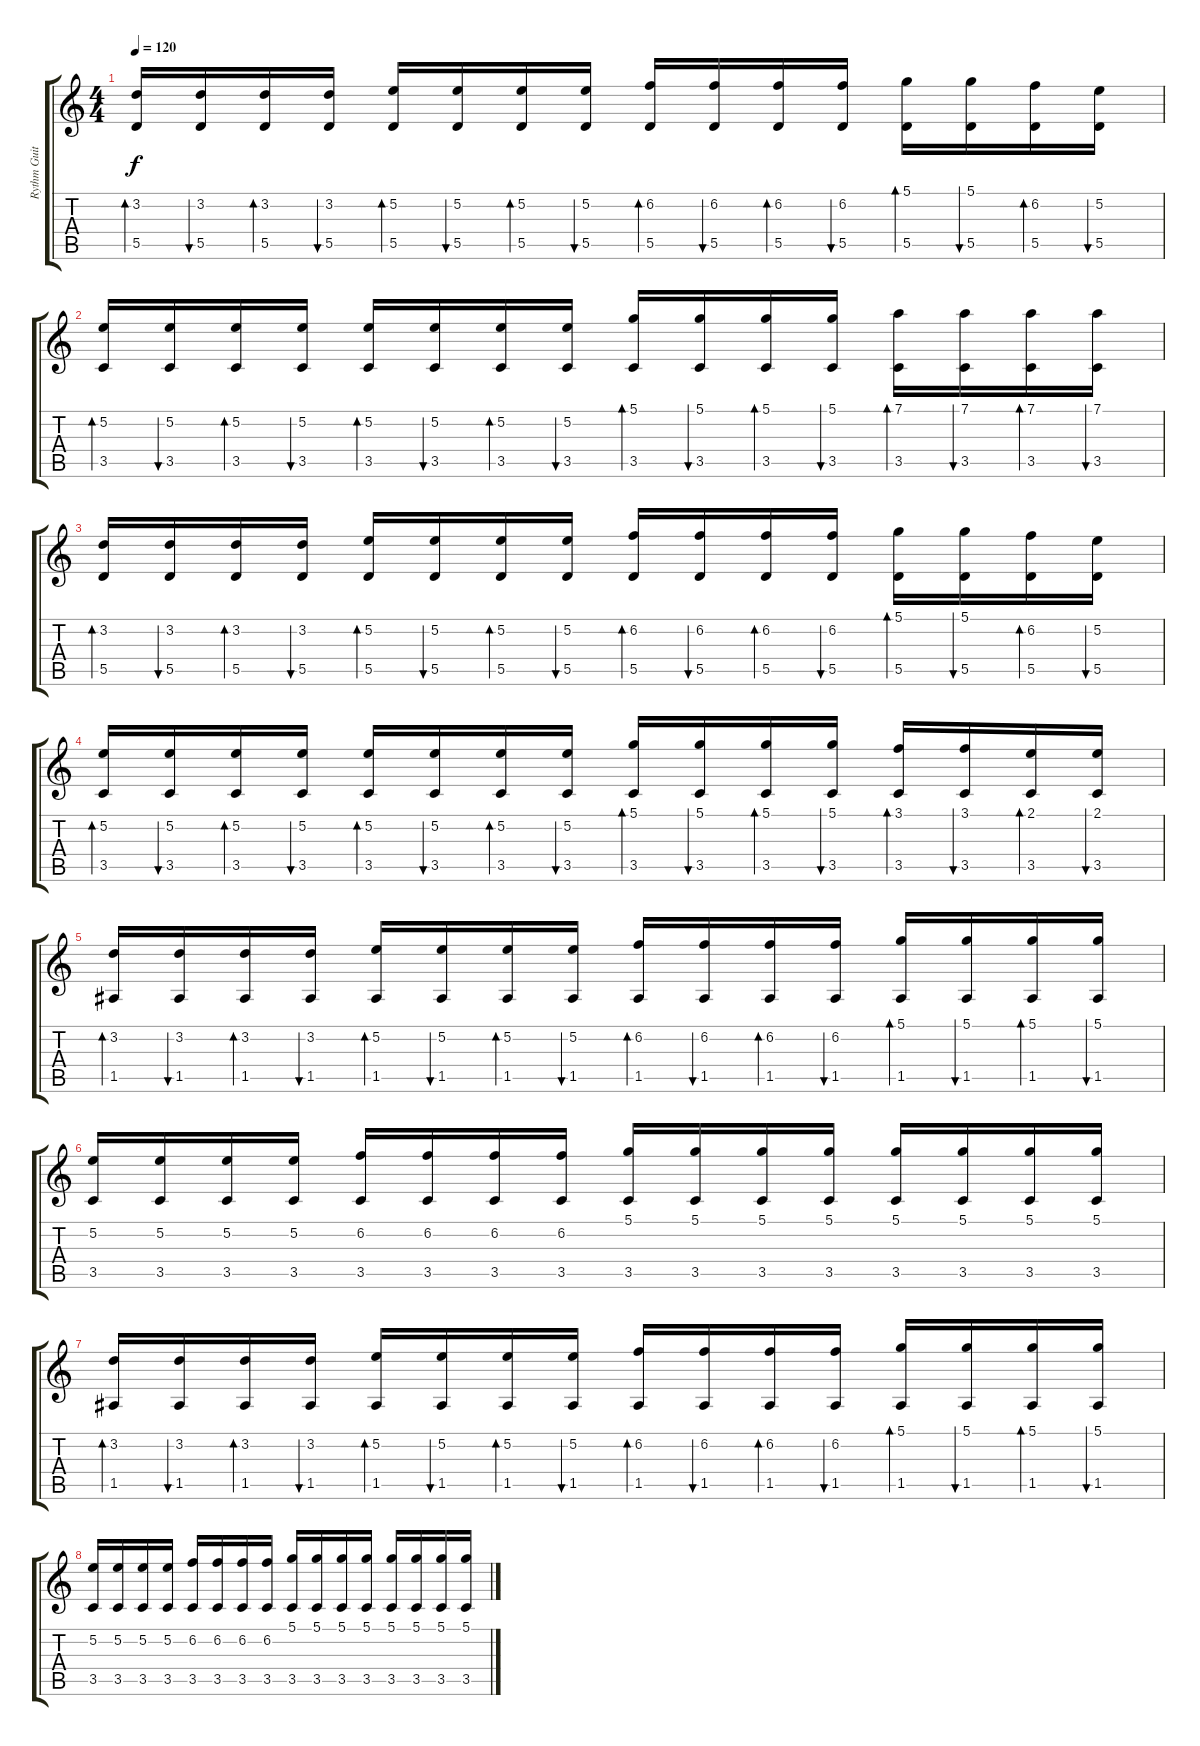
\track ("Rythm Guitar" "Rythm Guit") {instrument overdrivenguitar}
\staff {score tabs}
\tuning (D4 B3 D3 D3 A2 D2) {hide}
\ts (4 4)
\tempo 120
\clef g2
\ks c
(3.2 5.5).16{bd 60 dy f} (3.2 5.5).16{bu 60} (3.2 5.5).16{bd 60} (3.2 5.5).16{bu 60} (5.2 5.5).16{bd 60} (5.2 5.5).16{bu 60} (5.2 5.5).16{bd 60} (5.2 5.5).16{bu 60} (6.2 5.5).16{bd 60} (6.2 5.5).16{bu 60} (6.2 5.5).16{bd 60} (6.2 5.5).16{bu 60} (5.1 5.5).16{bd 60} (5.1 5.5).16{bu 60} (6.2 5.5).16{bd 60} (5.2 5.5).16{bu 60} |
(5.2 3.5).16{bd 60} (5.2 3.5).16{bu 60} (5.2 3.5).16{bd 60} (5.2 3.5).16{bu 60} (5.2 3.5).16{bd 60} (5.2 3.5).16{bu 60} (5.2 3.5).16{bd 60} (5.2 3.5).16{bu 60} (5.1 3.5).16{bd 60} (5.1 3.5).16{bu 60} (5.1 3.5).16{bd 60} (5.1 3.5).16{bu 60} (7.1 3.5).16{bd 60} (7.1 3.5).16{bu 60} (7.1 3.5).16{bd 60} (7.1 3.5).16{bu 60} |
(3.2 5.5).16{bd 60} (3.2 5.5).16{bu 60} (3.2 5.5).16{bd 60} (3.2 5.5).16{bu 60} (5.2 5.5).16{bd 60} (5.2 5.5).16{bu 60} (5.2 5.5).16{bd 60} (5.2 5.5).16{bu 60} (6.2 5.5).16{bd 60} (6.2 5.5).16{bu 60} (6.2 5.5).16{bd 60} (6.2 5.5).16{bu 60} (5.1 5.5).16{bd 60} (5.1 5.5).16{bu 60} (6.2 5.5).16{bd 60} (5.2 5.5).16{bu 60} |
(5.2 3.5).16{bd 60} (5.2 3.5).16{bu 60} (5.2 3.5).16{bd 60} (5.2 3.5).16{bu 60} (5.2 3.5).16{bd 60} (5.2 3.5).16{bu 60} (5.2 3.5).16{bd 60} (5.2 3.5).16{bu 60} (5.1 3.5).16{bd 60} (5.1 3.5).16{bu 60} (5.1 3.5).16{bd 60} (5.1 3.5).16{bu 60} (3.1 3.5).16{bd 60} (3.1 3.5).16{bu 60} (2.1 3.5).16{bd 60} (2.1 3.5).16{bu 60} |
(3.2 1.5).16{bd 60} (3.2 1.5).16{bu 60} (3.2 1.5).16{bd 60} (3.2 1.5).16{bu 60} (5.2 1.5).16{bd 60} (5.2 1.5).16{bu 60} (5.2 1.5).16{bd 60} (5.2 1.5).16{bu 60} (6.2 1.5).16{bd 60} (6.2 1.5).16{bu 60} (6.2 1.5).16{bd 60} (6.2 1.5).16{bu 60} (5.1 1.5).16{bd 60} (5.1 1.5).16{bu 60} (5.1 1.5).16{bd 60} (5.1 1.5).16{bu 60} |
(5.2 3.5).16 (5.2 3.5).16 (5.2 3.5).16 (5.2 3.5).16 (6.2 3.5).16 (6.2 3.5).16 (6.2 3.5).16 (6.2 3.5).16 (5.1 3.5).16 (5.1 3.5).16 (5.1 3.5).16 (5.1 3.5).16 (5.1 3.5).16 (5.1 3.5).16 (5.1 3.5).16 (5.1 3.5).16 |
(3.2 1.5).16{bd 60} (3.2 1.5).16{bu 60} (3.2 1.5).16{bd 60} (3.2 1.5).16{bu 60} (5.2 1.5).16{bd 60} (5.2 1.5).16{bu 60} (5.2 1.5).16{bd 60} (5.2 1.5).16{bu 60} (6.2 1.5).16{bd 60} (6.2 1.5).16{bu 60} (6.2 1.5).16{bd 60} (6.2 1.5).16{bu 60} (5.1 1.5).16{bd 60} (5.1 1.5).16{bu 60} (5.1 1.5).16{bd 60} (5.1 1.5).16{bu 60} |
(5.2 3.5).16 (5.2 3.5).16 (5.2 3.5).16 (5.2 3.5).16 (6.2 3.5).16 (6.2 3.5).16 (6.2 3.5).16 (6.2 3.5).16 (5.1 3.5).16 (5.1 3.5).16 (5.1 3.5).16 (5.1 3.5).16 (5.1 3.5).16 (5.1 3.5).16 (5.1 3.5).16 (5.1 3.5).16
